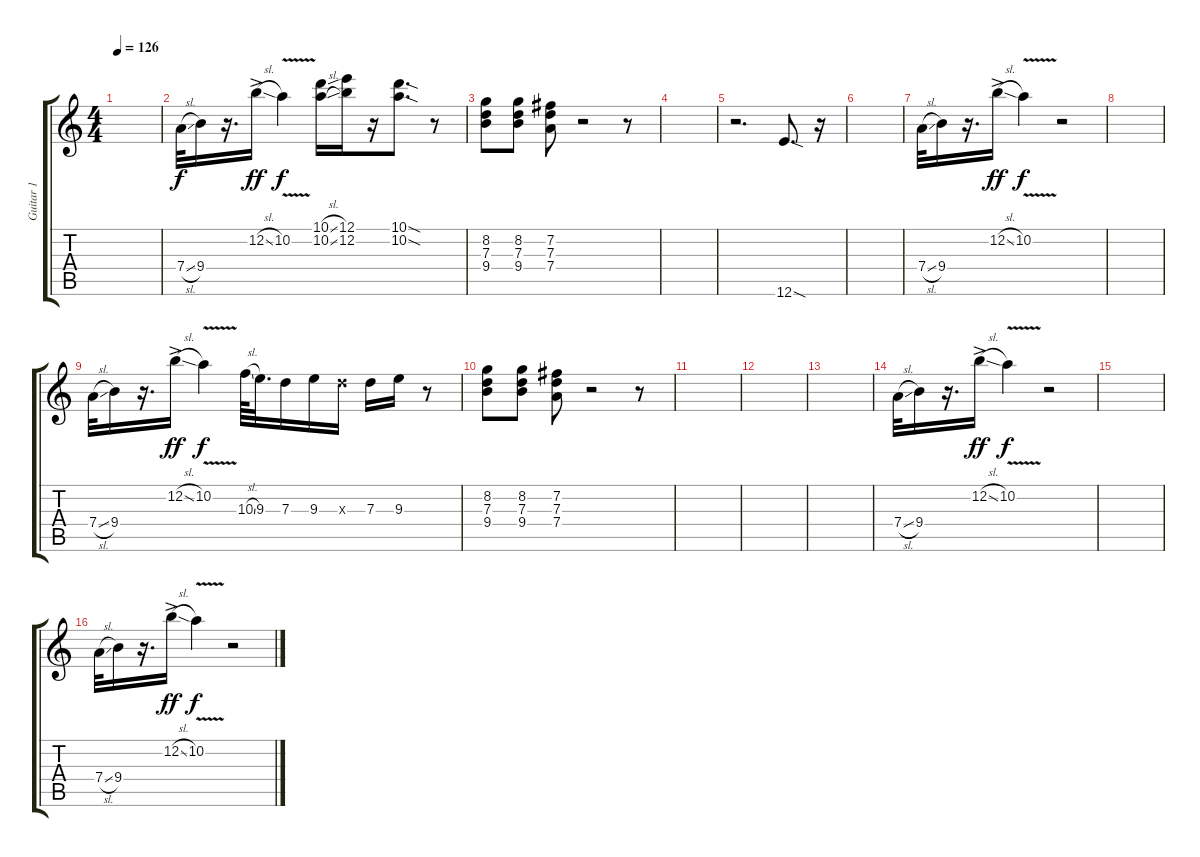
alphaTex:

\track ("Guitar 1" "Guitar 1") {instrument electricguitarmuted}
\staff {score tabs}
\tuning (E4 B3 G3 D3 A2 E2) {hide}
\ts (4 4)
\tempo 126
\clef g2
\ks c
|
7.4{sl}.32 9.4.16 r.16{d} 12.2{sl ac}.16{dy ff} 10.2{v}.4{dy f} (10.1{sl} 10.2{sl}).16 (12.1 12.2).16 r.16 (10.1{sod} 10.2{sod}).8{d} r.8 |
(8.2 7.3 9.4).8 (8.2 7.3 9.4).8 (7.2 7.3 7.4).8 r.2 r.8 |
|
r.2{d} 12.6{sod}.8{d} r.16 |
|
7.4{sl}.32 9.4.16 r.16{d} 12.2{sl ac}.16{dy ff} 10.2{v}.4{dy f} r.2 |
|
7.4{sl}.32 9.4.16 r.16{d} 12.2{sl ac}.16{dy ff} 10.2{v}.4{dy f} 10.3{sl}.64 9.3.32{d} 7.3.16 9.3.16 7.3{x}.16 7.3.16 9.3.16 r.8 |
(8.2 7.3 9.4).8 (8.2 7.3 9.4).8 (7.2 7.3 7.4).8 r.2 r.8 |
|
|
|
7.4{sl}.32 9.4.16 r.16{d} 12.2{sl ac}.16{dy ff} 10.2{v}.4{dy f} r.2 |
|
7.4{sl}.32 9.4.16 r.16{d} 12.2{sl ac}.16{dy ff} 10.2{v}.4{dy f} r.2
